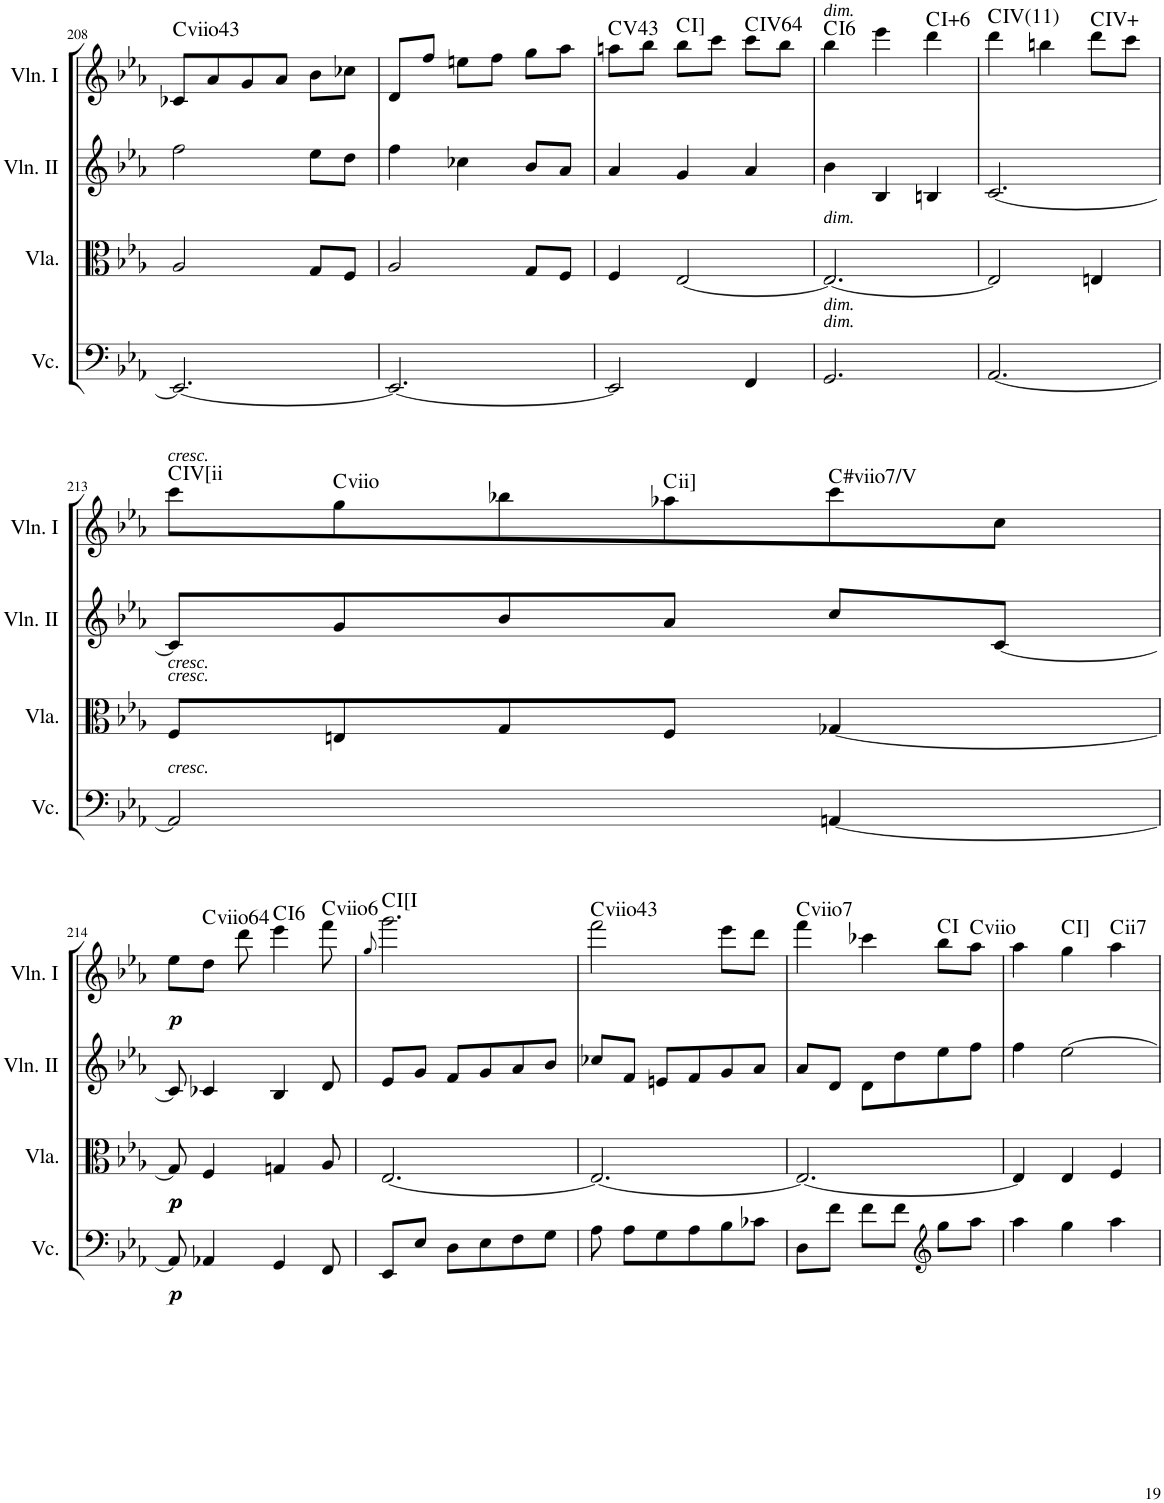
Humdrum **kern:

**kern	**dynam	**kern	**dynam	**kern	**kern	**dynam	**harte
*part4	*part4	*part3	*part3	*part2	*part1	*part1	*part1
*staff4	*staff4	*staff3	*staff3	*staff2	*staff1	*staff1	*
*I"Violoncello	*	*I"Viola	*	*I"Violin II	*I"Violin I	*	*
*I'Vc.	*	*I'Vla.	*	*I'Vln. II	*I'Vln. I	*	*
!!LO:PB:g=z
*clefG2	*	*clefC3	*	*clefG2	*clefG2	*	*
*k[b-e-a-]	*	*k[b-e-a-]	*	*k[b-e-a-]	*k[b-e-a-]	*	*
*E-:	*	*E-:	*	*E-:	*E-:	*	*
*M3/4	*	*M3/4	*	*M3/4	*M3/4	*	*
=208	=208	=208	=208	=208	=208	=208	=208
!	!	!	!	!	!	!	!LO:H:kt=viio
2.EE-/_	.	2A-/	.	2ff\	8c-X/L	.	.
.	.	.	.	.	8a-/	.	.
.	.	.	.	.	8g/	.	.
.	.	.	.	.	8a-/J	.	.
.	.	8G/L	.	8ee-\L	8b-\L	.	.
.	.	8F/J	.	8dd\J	8cc-X\J	.	.
=209	=209	=209	=209	=209	=209	=209	=209
2.EE-/_	.	2A-/	.	4ff\	8d/L	.	.
.	.	.	.	.	8ff/J	.	.
.	.	.	.	4cc-X\	8een\L	.	.
.	.	.	.	.	8ff\J	.	.
.	.	8G/L	.	8b-/L	8gg\L	.	.
.	.	8F/J	.	8a-/J	8aa-\J	.	.
=210	=210	=210	=210	=210	=210	=210	=210
!	!	!	!	!	!	!	!LO:H:kt=43
2EE-/]	.	4F/	.	4a-/	8aan\L	.	C:maj
.	.	.	.	.	8bb-\J	.	.
.	.	[2E-/	.	4g/	8bb-\L	.	C:maj
.	.	.	.	.	8ccc\J	.	.
!	!	!	!	!	!	!	!LO:H:kt=64
4FF/	.	.	.	4a-/	8ccc\L	.	C:maj
.	.	.	.	.	8bb-\J	.	.
=211	=211	=211	=211	=211	=211	=211	=211
!	!	!	!	!	!LO:TX:a:i:t=dim.	!	!
!	!	!LO:TX:a:i:t=dim.	!	!	!	!	!
!LO:TX:a:i:t=dim.	!	!	!	!	!	!	!
!LO:TX:a:i:t=dim.	!	!	!	!	!	!	!LO:H:kt=6
2.GG/	.	2.E-/_	.	4b-\	4bb-\	.	C:maj6
.	.	.	.	4B-/	4eee-\	.	.
!	!	!	!	!	!	!	!LO:H:kt=6
.	.	.	.	4Bn/	4ddd\	.	C:maj6
=212	=212	=212	=212	=212	=212	=212	=212
!	!	!	!	!	!	!	!LO:H:kt=11
[2.AA-/	.	2E-/]	.	[2.c/	4ddd\	.	C:9(11)
.	.	.	.	.	4bbn\	.	.
.	.	4En/	.	.	8ddd\L	.	C:maj
.	.	.	.	.	8ccc\J	.	.
!!LO:LB:g=z
=213	=213	=213	=213	=213	=213	=213	=213
!	!	!	!	!	!LO:TX:a:i:t=cresc.	!	!
!	!	!LO:TX:a:i:t=cresc.	!	!	!	!	!
!	!	!LO:TX:a:i:t=cresc.	!	!	!	!	!
!LO:TX:a:i:t=cresc.	!	!	!	!	!	!	!
2AA-/]	.	8F/L	.	8c/L]	8ccc\L	.	C:maj
!	!	!	!	!	!	!	!LO:H:kt=viio
.	.	8En/	.	8g/	8gg\	.	.
.	.	8G/	.	8b-/	8bb-X\	.	.
!	!	!	!	!	!	!	!LO:H:kt=ii
.	.	8F/J	.	8a-/J	8aa-X\	.	.
!	!	!	!	!	!	!	!LO:H:kt=#viio
[4AAn/	.	[4G-X/	.	8cc/L	8ccc\	.	.
.	.	.	.	[8c/J	8cc\J	.	.
!!LO:LB:g=z
=214	=214	=214	=214	=214	=214	=214	=214
!	!LO:DY:b	!	!LO:DY:b	!	!	!	!
!	!	!	!LO:DY:n=1:b	!	!	!LO:DY:b	!
8AA/]	p	8G-/]	p p	8c/]	8ee-\L	p	.
!	!	!	!	!	!	!	!LO:H:kt=viio
4AA-X/	.	4F/	.	4c-X/	8dd\J	.	.
.	.	.	.	.	8ddd\	.	.
!	!	!	!	!	!	!	!LO:H:kt=6
4GG/	.	4Gn/	.	4B-/	4eee-\	.	C:maj6
!	!	!	!	!	!	!	!LO:H:kt=viio
8FF/	.	8A-/	.	8d/	8fff\	.	.
=215	=215	=215	=215	=215	=215	=215	=215
.	.	.	.	.	8qgg/	.	.
8EE-/L	.	[2.E-/	.	8e-/L	2.ggg\	.	C:maj
8E-/J	.	.	.	8g/J	.	.	.
8D\L	.	.	.	8f/L	.	.	.
8E-\	.	.	.	8g/	.	.	.
8F\	.	.	.	8a-/	.	.	.
8G\J	.	.	.	8b-/J	.	.	.
=216	=216	=216	=216	=216	=216	=216	=216
!	!	!	!	!	!	!	!LO:H:kt=viio
8A-\	.	2.E-/_	.	8cc-X/L	2fff\	.	.
8A-\L	.	.	.	8f/J	.	.	.
8G\	.	.	.	8en/L	.	.	.
8A-\	.	.	.	8f/	.	.	.
8B-\	.	.	.	8g/	8eee-\L	.	.
8c-X\J	.	.	.	8a-/J	8ddd\J	.	.
=217	=217	=217	=217	=217	=217	=217	=217
!	!	!	!	!	!	!	!LO:H:kt=viio
8D\L	.	2.E-/_	.	8a-/L	4fff\	.	.
8f\J	.	.	.	8d/J	.	.	.
8f\L	.	.	.	8d\L	4ccc-X\	.	.
8f\J	.	.	.	8dd\	.	.	.
*clefG2	*	*	*	*	*	*	*
8gg\L	.	.	.	8ee-\	8bb-\L	.	C:maj
!	!	!	!	!	!	!	!LO:H:kt=viio
8aa-\J	.	.	.	8ff\J	8aa-\J	.	.
=218	=218	=218	=218	=218	=218	=218	=218
4aa-\	.	4E-/]	.	4ff\	4aa-\	.	.
4gg\	.	4E-/	.	[2ee-\	4gg\	.	C:maj
!	!	!	!	!	!	!	!LO:H:kt=ii
4aa-\	.	4F/	.	.	4aa-\	.	.
=	=	=	=	=	=	=	=
*-	*-	*-	*-	*-	*-	*-	*-
